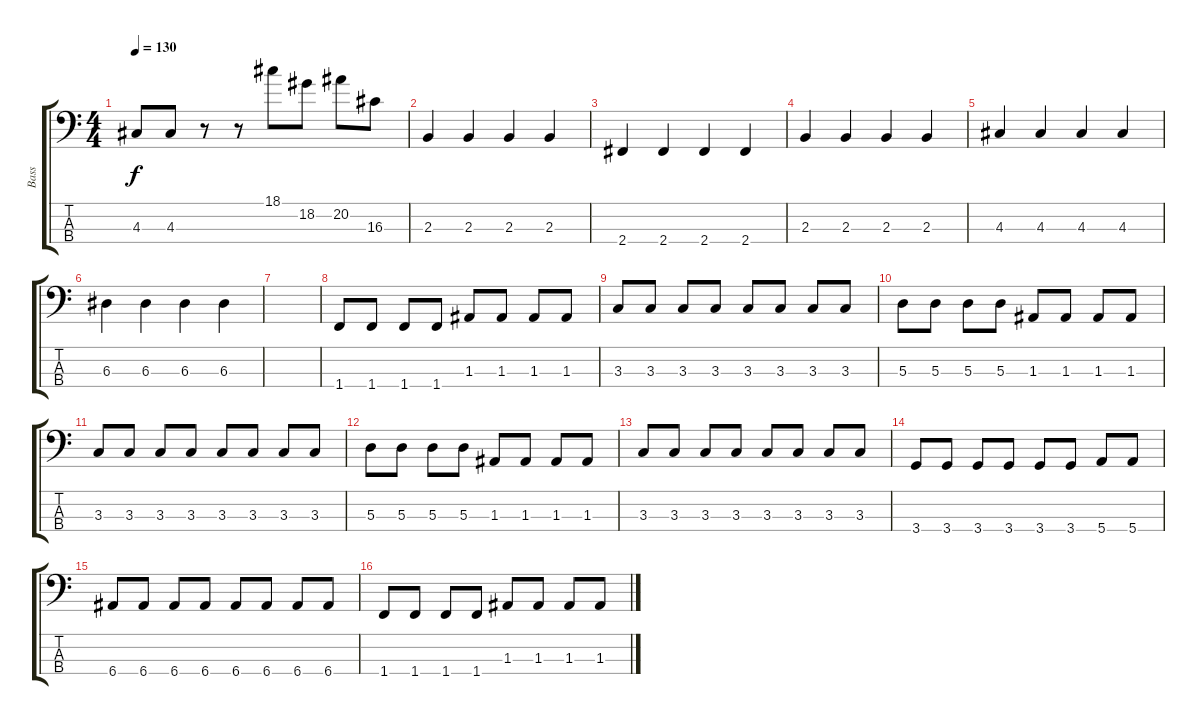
\track ("Bass" "Bass") {instrument electricbasspick}
\staff {score tabs}
\tuning (G2 D2 A1 E1) {hide}
\ts (4 4)
\tempo 130
\clef f4
\ks c
4.3.8{dy f} 4.3.8 r.8 r.8 18.1.8 18.2.8 20.2.8 16.3.8 |
2.3.4 2.3.4 2.3.4 2.3.4 |
2.4.4 2.4.4 2.4.4 2.4.4 |
2.3.4 2.3.4 2.3.4 2.3.4 |
4.3.4 4.3.4 4.3.4 4.3.4 |
6.3.4 6.3.4 6.3.4 6.3.4 |
|
1.4.8 1.4.8 1.4.8 1.4.8 1.3.8 1.3.8 1.3.8 1.3.8 |
3.3.8 3.3.8 3.3.8 3.3.8 3.3.8 3.3.8 3.3.8 3.3.8 |
5.3.8 5.3.8 5.3.8 5.3.8 1.3.8 1.3.8 1.3.8 1.3.8 |
3.3.8 3.3.8 3.3.8 3.3.8 3.3.8 3.3.8 3.3.8 3.3.8 |
5.3.8 5.3.8 5.3.8 5.3.8 1.3.8 1.3.8 1.3.8 1.3.8 |
3.3.8 3.3.8 3.3.8 3.3.8 3.3.8 3.3.8 3.3.8 3.3.8 |
3.4.8 3.4.8 3.4.8 3.4.8 3.4.8 3.4.8 5.4.8 5.4.8 |
6.4.8 6.4.8 6.4.8 6.4.8 6.4.8 6.4.8 6.4.8 6.4.8 |
1.4.8 1.4.8 1.4.8 1.4.8 1.3.8 1.3.8 1.3.8 1.3.8
